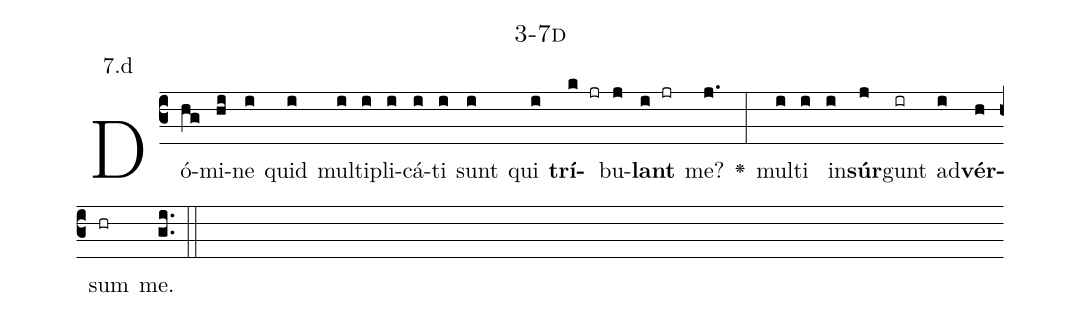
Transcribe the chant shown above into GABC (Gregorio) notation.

name: 3-7d;
annotation: 7.d;
%%
(c3)Dó(hg)mi(hi)ne(i) quid(i) mul(i)ti(i)pli(i)cá(i)ti(i) sunt(i) qui(i) <b>trí</b>(k jr)bu(j)<b>lant</b>(i jr) me?(j.) <v>\greheightstar</v>(:) mul(i)ti(i) in(i)<b>súr</b>(j)gunt(ir) ad(i)<b>vér</b>(h)sum(hr) me.(gi..) (::)


%E(i) u(i) o(j) u(i) a(h) e.(gi..) (::)
